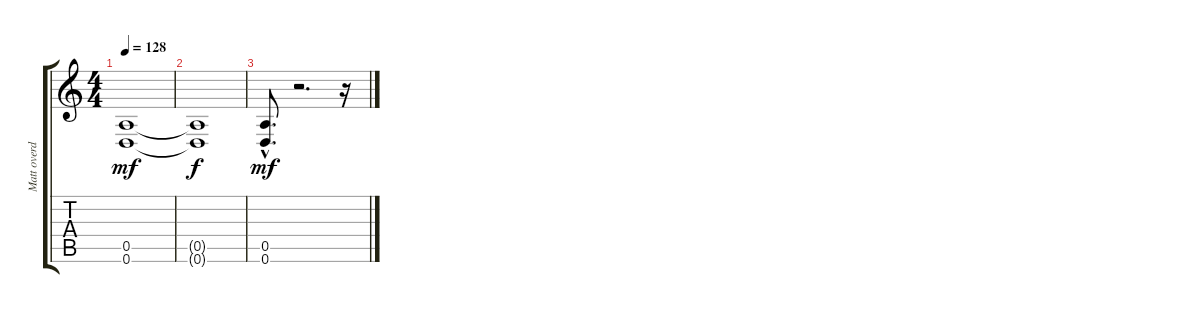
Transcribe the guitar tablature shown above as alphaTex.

\track ("Matt overdubs" "Matt overd") {instrument overdrivenguitar}
\staff {score tabs}
\tuning (E4 B3 G3 D3 A2 D2) {hide}
\ts (4 4)
\tempo 128
\clef g2
\ks c
(0.5 0.6).1{dy mf} |
(0.5{t} 0.6{t}).1{dy f} |
(0.5{hac} 0.6{hac}).8{d dy mf} r.2{d} r.16
